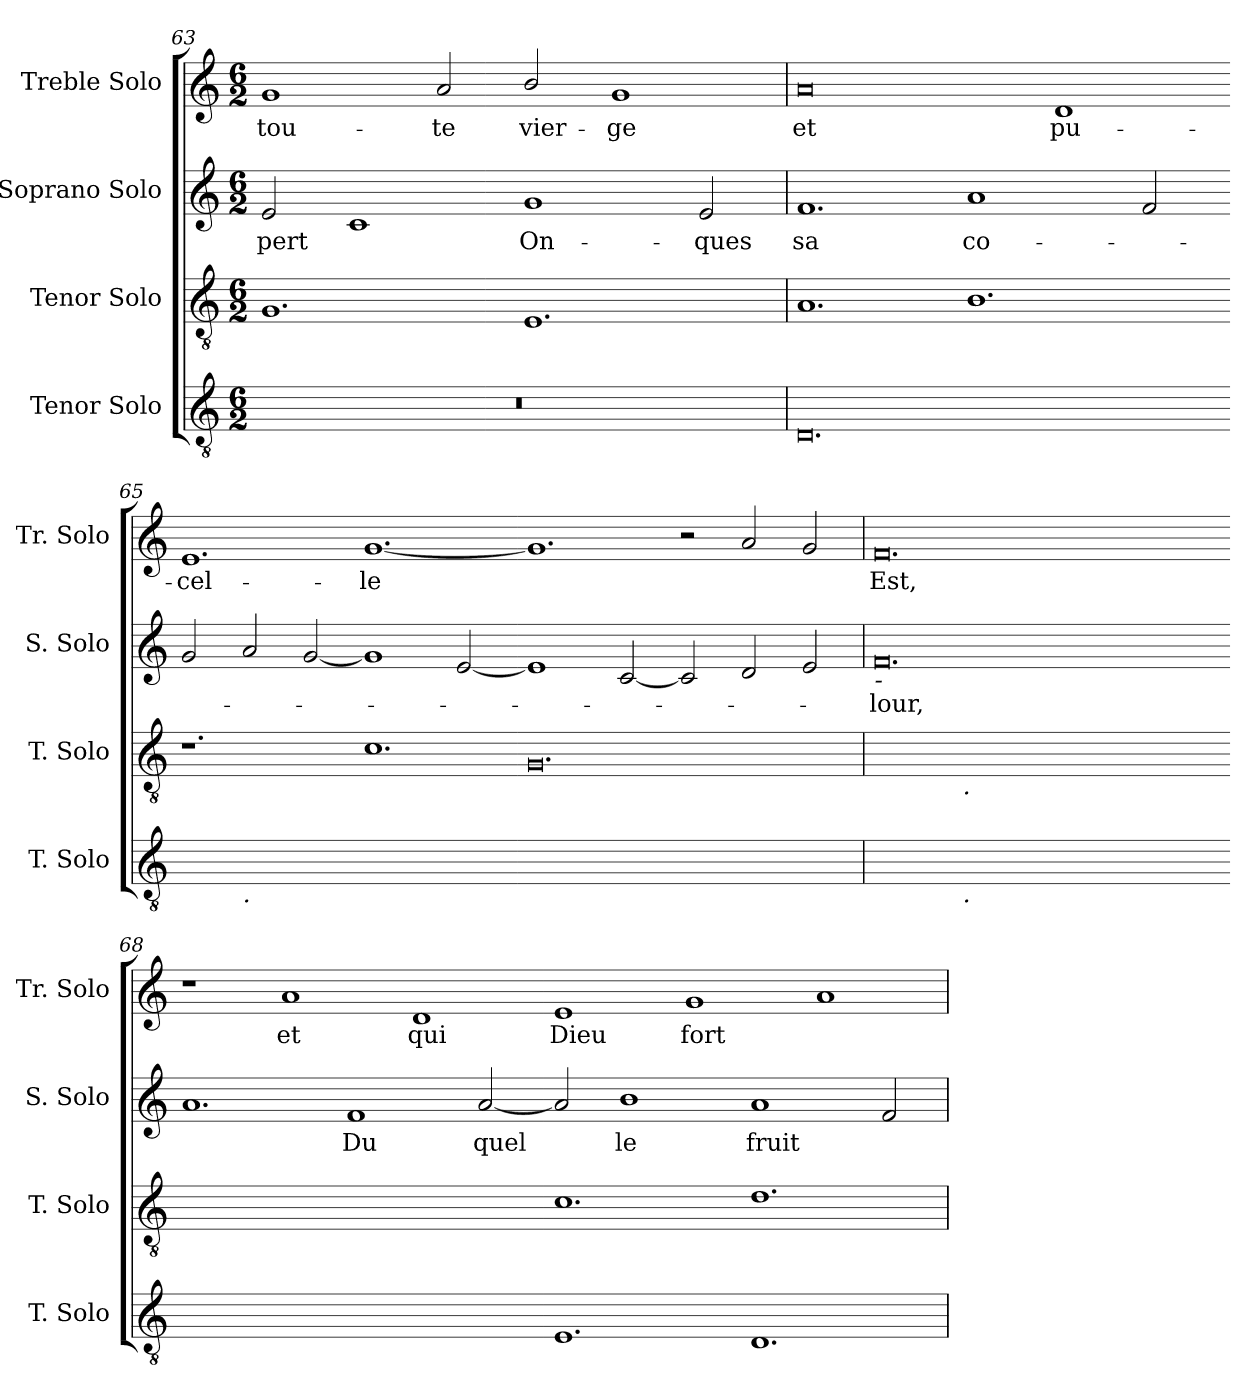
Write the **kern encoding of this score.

**kern	**kern	**kern	**text	**kern	**text
*part4	*part3	*part2	*part2	*part1	*part1
*staff4	*staff3	*staff2	*staff2	*staff1	*staff1
*I"Tenor Solo	*I"Tenor Solo	*I"Soprano Solo	*	*I"Treble Solo	*
*I'T. Solo	*I'T. Solo	*I'S. Solo	*	*I'Tr. Solo	*
*clefGv2	*clefGv2	*clefG2	*	*clefG2	*
*ITrd7c12	*ITrd7c12	*	*	*	*
*k[]	*k[]	*k[]	*	*k[]	*
*C:	*C:	*C:	*	*C:	*
*M6/2	*M6/2	*M6/2	*	*M6/2	*
=63	=63	=63	=63	=63	=63
!LO:N:vis=1	!	!	!	!	!
!	!	!	!LO:LY:b:color=#000000	!	!
!	!	!	!	!	!LO:LY:b:color=#000000
0.r	1.GGi	2ei/	pert	1gi	tou-
.	.	1ci	.	.	.
!	!	!	!	!	!LO:LY:b:color=#000000
.	.	.	.	2ai/	-te
!	!	!	!LO:LY:b:color=#000000	!	!
!	!	!	!	!	!LO:LY:b:color=#000000
.	1.EEi	1gi	On-	2bi/	vier-
!	!	!	!	!	!LO:LY:b:color=#000000
.	.	.	.	1gi	-ge
!	!	!	!LO:LY:b:color=#000000	!	!
.	.	2ei/	-ques	.	.
=64	=64	=64	=64	=64	=64
!	!	!	!LO:LY:b:color=#000000	!	!
!	!	!	!	!	!LO:LY:b:color=#000000
0.DDi	1.AAi	1.fi	sa	0ai	et
!	!	!	!LO:LY:b:color=#000000	!	!
.	1.BBi	1ai	co-	.	.
!	!	!	!	!	!LO:LY:b:color=#000000
.	.	.	.	1di	pu-
.	.	2fi/	.	.	.
=65-	=65-	=65-	=65-	=65-	=65-
!	!	!	!	!	!LO:LY:b:color=#000000
*^	*	*	*	*	*
[<0.CCiyy	2ryy	1.r	2gi/	.	1.ei	-cel-
!	!LO:TX:b:i:t=.	!	!	!	!	!
.	1ryy	.	2ai/	.	.	.
.	.	.	[<2gi/	.	.	.
!	!	!	!	!	!	!LO:LY:b:color=#000000
.	1.ryy	1.Ci	1gi]	.	[<1.gi	-le
.	.	.	[<2ei/	.	.	.
*v	*v	*	*	*	*	*
=66-	=66-	=66-	=66-	=66-	=66-
0.CCiyy]	0.GGi	1ei]	.	1.gi]	.
.	.	[<2ci/	.	.	.
.	.	2ci/]	.	2r	.
.	.	2di/	.	2ai/	.
.	.	2ei/	.	2gi/	.
!!LO:LB:g=z
=67	=67	=67	=67	=67	=67
!	!	!	!LO:LY:b:color=#000000	!	!
!	!	!LO:TX:b:i:t=-	!	!	!
!	!	!	!	!	!LO:LY:b:color=#000000
*^	*^	*	*	*	*
[<0.FFiyy	2ryy	[<0.AAiyy	2ryy	0.fi	-lour,	0.fi	Est,
.	8ryy	.	8ryy	.	.	.	.
.	1024ryy	.	1024ryy	.	.	.	.
!	!	!	!LO:TX:b:i:t=.	!	!	!	!
!	!LO:TX:b:i:t=.	!	!	!	!	!	!
.	1ryy	.	1ryy	.	.	.	.
.	1ryy	.	1ryy	.	.	.	.
.	4ryy	.	4ryy	.	.	.	.
.	16ryy	.	16ryy	.	.	.	.
.	32ryy	.	32ryy	.	.	.	.
.	64ryy	.	64ryy	.	.	.	.
.	128...ryy	.	128...ryy	.	.	.	.
*v	*v	*	*	*	*	*	*
*	*v	*v	*	*	*	*
=68-	=68-	=68-	=68-	=68-	=68-
0.FFiyy]	0.AAiyy]	1.ai	.	1r	.
!	!	!	!	!	!LO:LY:b:color=#000000
.	.	.	.	1ai	et
!	!	!	!LO:LY:b:color=#000000	!	!
.	.	1fi	Du	.	.
!	!	!	!	!	!LO:LY:b:color=#000000
.	.	.	.	1di	qui
!	!	!	!LO:LY:b:color=#000000	!	!
.	.	[<2ai/	quel	.	.
=69-	=69-	=69-	=69-	=69-	=69-
!	!	!	!	!	!LO:LY:b:color=#000000
1.EEi	1.Ci	2ai/]	.	1ei	Dieu
!	!	!	!LO:LY:b:color=#000000	!	!
.	.	1bi	le	.	.
!	!	!	!	!	!LO:LY:b:color=#000000
.	.	.	.	1gi	fort
!	!	!	!LO:LY:b:color=#000000	!	!
1.DDi	1.Di	1ai	fruit	.	.
.	.	.	.	1ai	.
.	.	2fi/	.	.	.
=	=	=	=	=	=
*-	*-	*-	*-	*-	*-
